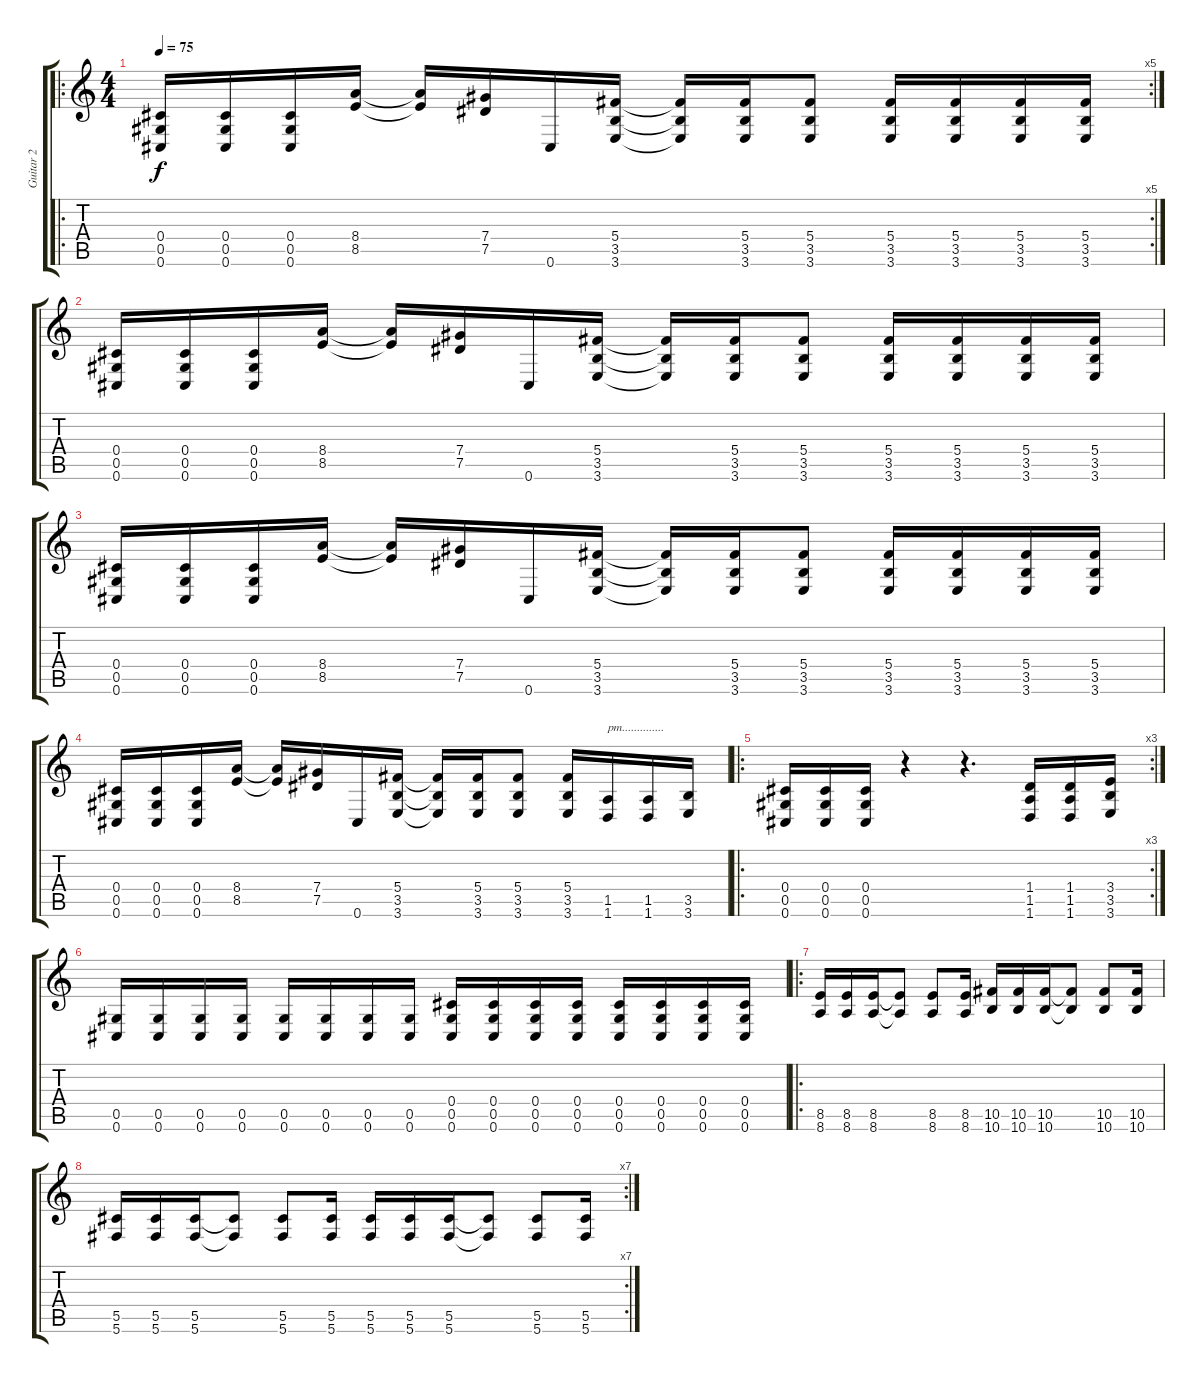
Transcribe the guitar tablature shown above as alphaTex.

\track ("Guitar 2" "Guitar 2") {instrument distortionguitar}
\staff {score tabs}
\tuning (Eb4 Bb3 Gb3 Db3 Ab2 Db2) {hide}
\ro
\rc 5
\ts (4 4)
\tempo 75
\clef g2
\ks c
(0.4 0.5 0.6).16{dy f} (0.4 0.5 0.6).16 (0.4 0.5 0.6).16 (8.4 8.5).16 (8.4{t} 8.5{t}).16 (7.4 7.5).16 0.6.16 (5.4 3.5 3.6).16 (5.4{t} 3.5{t} 3.6{t}).16 (5.4 3.5 3.6).16 (5.4 3.5 3.6).8 (5.4 3.5 3.6).16 (5.4 3.5 3.6).16 (5.4 3.5 3.6).16 (5.4 3.5 3.6).16 |
(0.4 0.5 0.6).16 (0.4 0.5 0.6).16 (0.4 0.5 0.6).16 (8.4 8.5).16 (8.4{t} 8.5{t}).16 (7.4 7.5).16 0.6.16 (5.4 3.5 3.6).16 (5.4{t} 3.5{t} 3.6{t}).16 (5.4 3.5 3.6).16 (5.4 3.5 3.6).8 (5.4 3.5 3.6).16 (5.4 3.5 3.6).16 (5.4 3.5 3.6).16 (5.4 3.5 3.6).16 |
(0.4 0.5 0.6).16 (0.4 0.5 0.6).16 (0.4 0.5 0.6).16 (8.4 8.5).16 (8.4{t} 8.5{t}).16 (7.4 7.5).16 0.6.16 (5.4 3.5 3.6).16 (5.4{t} 3.5{t} 3.6{t}).16 (5.4 3.5 3.6).16 (5.4 3.5 3.6).8 (5.4 3.5 3.6).16 (5.4 3.5 3.6).16 (5.4 3.5 3.6).16 (5.4 3.5 3.6).16 |
(0.4 0.5 0.6).16 (0.4 0.5 0.6).16 (0.4 0.5 0.6).16 (8.4 8.5).16 (8.4{t} 8.5{t}).16 (7.4 7.5).16 0.6.16 (5.4 3.5 3.6).16 (5.4{t} 3.5{t} 3.6{t}).16 (5.4 3.5 3.6).16 (5.4 3.5 3.6).8 (5.4 3.5 3.6).16 (1.5 1.6).16{txt "pm.............."} (1.5 1.6).16 (3.5 3.6).16 |
\ro
\rc 3
(0.4 0.5 0.6).16 (0.4 0.5 0.6).16 (0.4 0.5 0.6).16 r.4 r.4{d} (1.4 1.5 1.6).16 (1.4 1.5 1.6).16 (3.4 3.5 3.6).16 |
(0.5 0.6).16 (0.5 0.6).16 (0.5 0.6).16 (0.5 0.6).16 (0.5 0.6).16 (0.5 0.6).16 (0.5 0.6).16 (0.5 0.6).16 (0.4 0.5 0.6).16 (0.4 0.5 0.6).16 (0.4 0.5 0.6).16 (0.4 0.5 0.6).16 (0.4 0.5 0.6).16 (0.4 0.5 0.6).16 (0.4 0.5 0.6).16 (0.4 0.5 0.6).16 |
\ro
(8.5 8.6).16 (8.5 8.6).16 (8.5 8.6).16 (8.5{t} 8.6{t}).8 (8.5 8.6).8 (8.5 8.6).16 (10.5 10.6).16 (10.5 10.6).16 (10.5 10.6).16 (10.5{t} 10.6{t}).8 (10.5 10.6).8 (10.5 10.6).16 |
\rc 7
(5.5 5.6).16 (5.5 5.6).16 (5.5 5.6).16 (5.5{t} 5.6{t}).8 (5.5 5.6).8 (5.5 5.6).16 (5.5 5.6).16 (5.5 5.6).16 (5.5 5.6).16 (5.5{t} 5.6{t}).8 (5.5 5.6).8 (5.5 5.6).16
